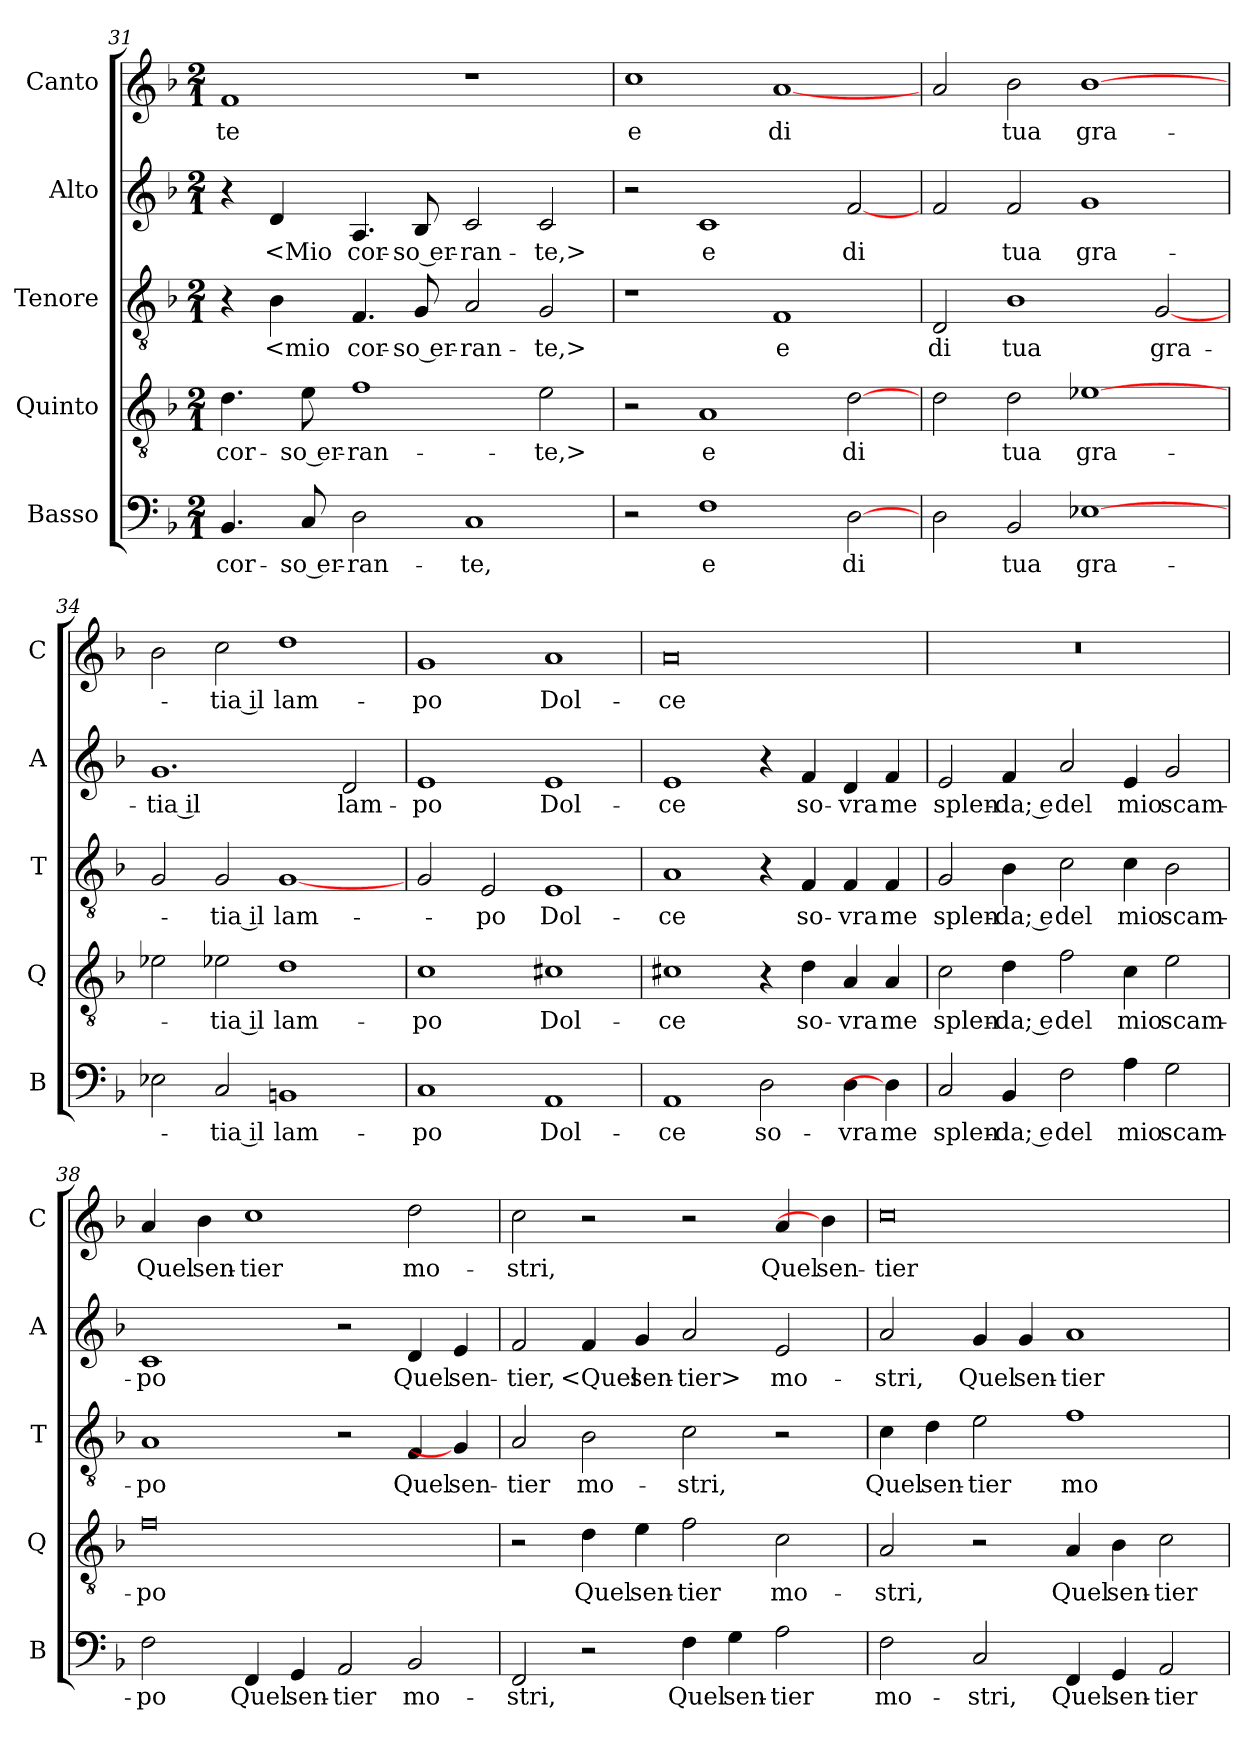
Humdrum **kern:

**kern	**text	**kern	**text	**kern	**text	**kern	**text	**kern	**text
*part5	*part5	*part4	*part4	*part3	*part3	*part2	*part2	*part1	*part1
*staff5	*staff5	*staff4	*staff4	*staff3	*staff3	*staff2	*staff2	*staff1	*staff1
*I"Basso	*	*I"Quinto	*	*I"Tenore	*	*I"Alto	*	*I"Canto	*
*I'B	*	*I'Q	*	*I'T	*	*I'A	*	*I'C	*
*clefF4	*	*clefGv2	*	*clefGv2	*	*clefG2	*	*clefG2	*
*k[b-]	*	*k[b-]	*	*k[b-]	*	*k[b-]	*	*k[b-]	*
*d:	*	*d:	*	*d:	*	*d:	*	*d:	*
*M2/1	*	*M2/1	*	*M2/1	*	*M2/1	*	*M2/1	*
=31	=31	=31	=31	=31	=31	=31	=31	=31	=31
4.BB-	cor-	4.d	cor-	4r	.	4r	.	1f	-te
.	.	.	.	4B-	<mio	4d	<Mio	.	.
8C	-so er-	8e	-so er-	.	.	.	.	.	.
2D	-ran-	1f	-ran-	4.F	cor-	4.A	cor-	.	.
.	.	.	.	8G	-so er-	8B-	-so er-	.	.
1C	-te,	.	.	2A	-ran-	2c	-ran-	1r	.
.	.	2e	-te,>	2G	-te,>	2c	-te,>	.	.
=32	=32	=32	=32	=32	=32	=32	=32	=32	=32
2r	.	2r	.	1r	.	2r	.	1cc	e
1F	e	1A	e	.	.	1c	e	.	.
.	.	.	.	1F	e	.	.	[1a	di
[2D	di	[2d	di	.	.	[2f	di	.	.
=33	=33	=33	=33	=33	=33	=33	=33	=33	=33
2D	.	2d	.	2D	di	2f	.	2a	.
2BB-	tua	2d	tua	1B-	tua	2f	tua	2b-	tua
[1E-X	gra-	[1e-X	gra-	.	.	1g	gra-	[1b-	gra-
.	.	.	.	[2G	gra-	.	.	.	.
=34	=34	=34	=34	=34	=34	=34	=34	=34	=34
2E-X	.	2e-X	.	2G	.	1.g	-tia il	2b-	.
2C	-tia il	2e-X	-tia il	2G	-tia il	.	.	2cc	-tia il
1BBn	lam-	1d	lam-	[1G	lam-	.	.	1dd	lam-
.	.	.	.	.	.	2d	lam-	.	.
=35	=35	=35	=35	=35	=35	=35	=35	=35	=35
1C	-po	1c	-po	2G	.	1e	-po	1g	-po
.	.	.	.	2E	-po	.	.	.	.
1AA	Dol-	1c#X	Dol-	1E	Dol-	1e	Dol-	1a	Dol-
=36	=36	=36	=36	=36	=36	=36	=36	=36	=36
1AA	-ce	1c#X	-ce	1A	-ce	1e	-ce	0a	-ce
2D	so-	4r	.	4r	.	4r	.	.	.
.	.	4d	so-	4F	so-	4f	so-	.	.
4D	-vra	4A	-vra	4F	-vra	4d	-vra	.	.
4D]	me	4A	me	4F	me	4f	me	.	.
=37	=37	=37	=37	=37	=37	=37	=37	=37	=37
2C	splen-	2c	splen-	2G	splen-	2e	splen-	0r	.
4BB-	-da; e	4d	-da; e	4B-	-da; e	4f	-da; e	.	.
2F	del	2f	del	2c	del	2a	del	.	.
4A	mio	4c	mio	4c	mio	4e	mio	.	.
2G	scam-	2e	scam-	2B-	scam-	2g	scam-	.	.
=38	=38	=38	=38	=38	=38	=38	=38	=38	=38
2F	-po	0f	-po	1A	-po	1c	-po	4a	Quel
.	.	.	.	.	.	.	.	4b-	sen-
4FF	Quel	.	.	.	.	.	.	1cc	-tier
4GG	sen-	.	.	.	.	.	.	.	.
2AA	-tier	.	.	2r	.	2r	.	.	.
2BB-	mo-	.	.	4F	Quel	4d	Quel	2dd	mo-
.	.	.	.	4G]	sen-	4e	sen-	.	.
=39	=39	=39	=39	=39	=39	=39	=39	=39	=39
2FF	-stri,	2r	.	2A	-tier	2f	-tier,	2cc	-stri,
2r	.	4d	Quel	2B-	mo-	4f	<Quel	2r	.
.	.	4e	sen-	.	.	4g	sen-	.	.
4F	Quel	2f	-tier	2c	-stri,	2a	-tier>	2r	.
4G	sen-	.	.	.	.	.	.	.	.
2A	-tier	2c	mo-	2r	.	2e	mo-	4a	Quel
.	.	.	.	.	.	.	.	4b-]	sen-
=40	=40	=40	=40	=40	=40	=40	=40	=40	=40
2F	mo-	2A	-stri,	4c	Quel	2a	-stri,	0cc	-tier
.	.	.	.	4d	sen-	.	.	.	.
2C	-stri,	2r	.	2e	-tier	4g	Quel	.	.
.	.	.	.	.	.	4g	sen-	.	.
4FF	Quel	4A	Quel	1f	mo-	1a	-tier	.	.
4GG	sen-	4B-	sen-	.	.	.	.	.	.
2AA	-tier	2c	-tier	.	.	.	.	.	.
=	=	=	=	=	=	=	=	=	=
*-	*-	*-	*-	*-	*-	*-	*-	*-	*-
